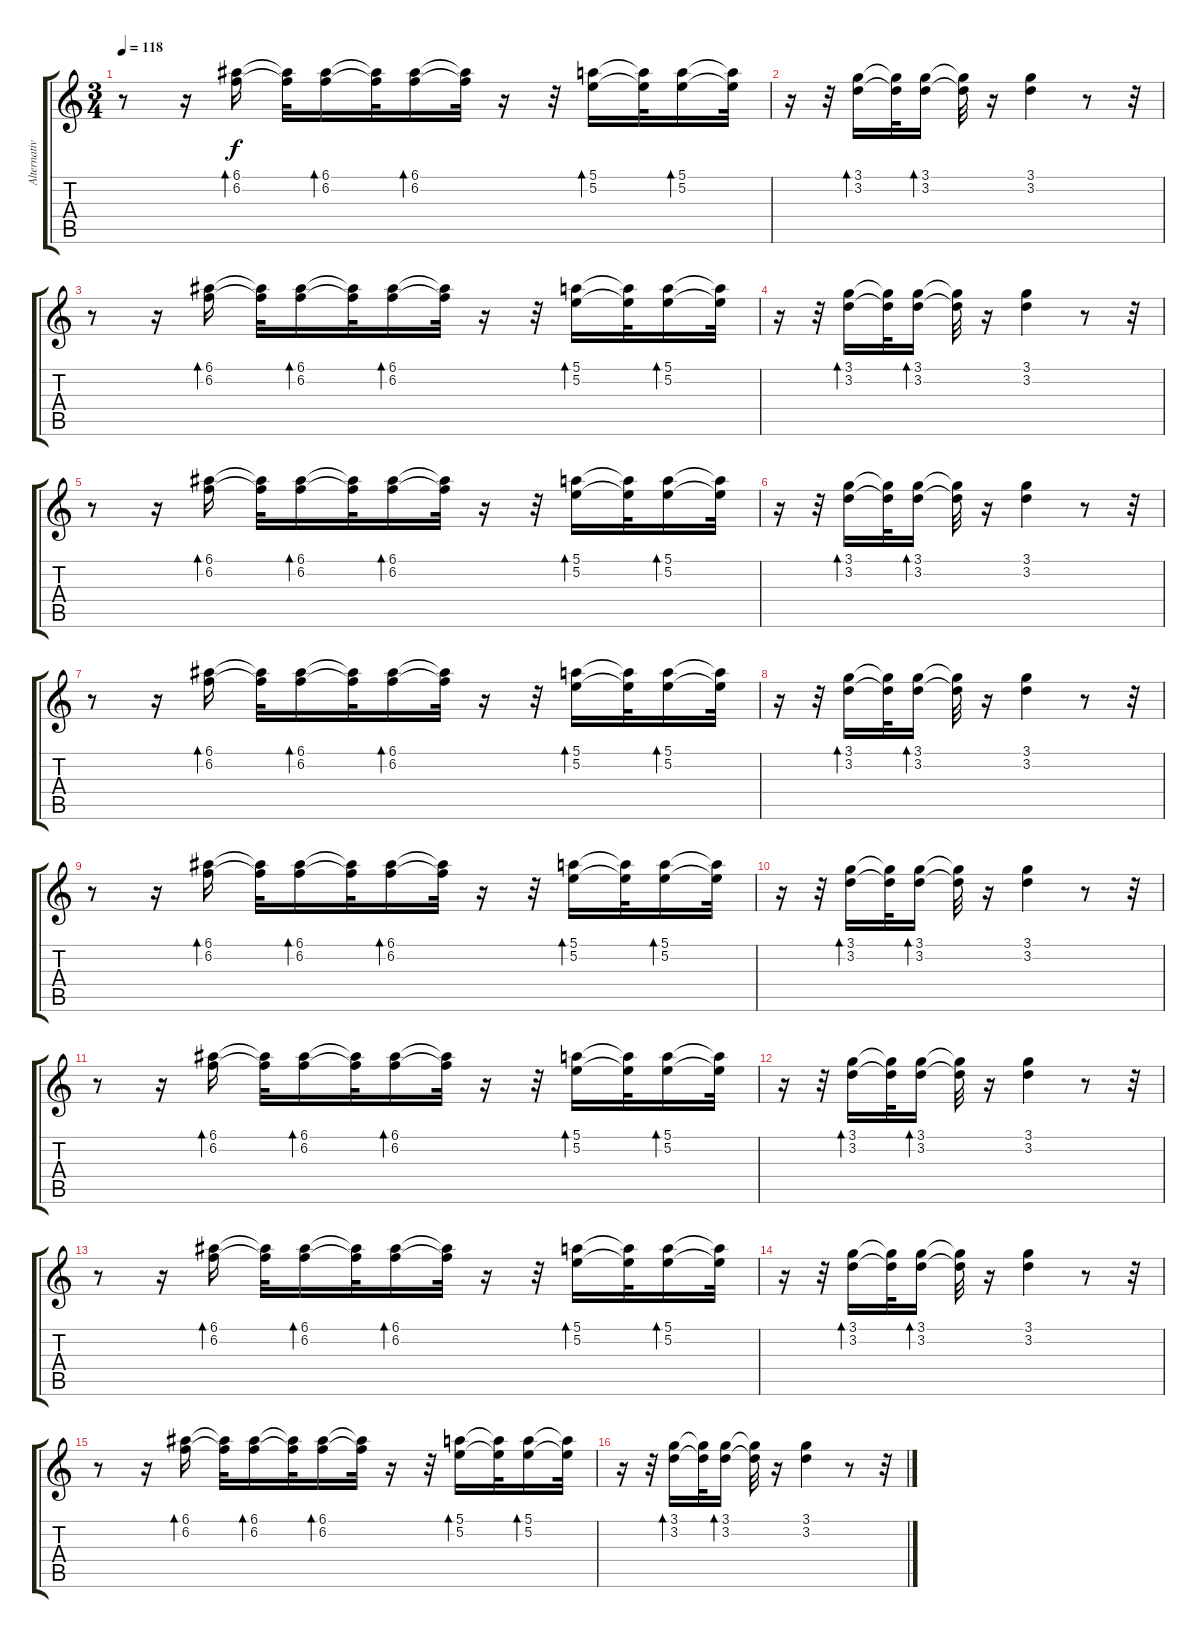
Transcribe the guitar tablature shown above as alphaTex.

\track ("Alternativa" "Alternativ") {instrument overdrivenguitar}
\staff {score tabs}
\tuning (E4 B3 G3 D3 A2 E2) {hide}
\ts (3 4)
\tempo 118
\clef g2
\ks c
r.8{dy f} r.16 (6.1 6.2).16{bd 120} (6.1{t} 6.2{t}).32 (6.1 6.2).16{bd 480} (6.1{t} 6.2{t}).32 (6.1 6.2).16{bd 480} (6.1{t} 6.2{t}).32 r.16 r.32 (5.1 5.2).16{bd 480} (5.1{t} 5.2{t}).32 (5.1 5.2).16{bd 480} (5.1{t} 5.2{t}).32 |
r.16 r.32 (3.1 3.2).16{bd 480} (3.1{t} 3.2{t}).32 (3.1 3.2).16{bd 480} (3.1{t} 3.2{t}).32 r.16 (3.1 3.2).4 r.8 r.32 |
r.8 r.16 (6.1 6.2).16{bd 120} (6.1{t} 6.2{t}).32 (6.1 6.2).16{bd 480} (6.1{t} 6.2{t}).32 (6.1 6.2).16{bd 480} (6.1{t} 6.2{t}).32 r.16 r.32 (5.1 5.2).16{bd 480} (5.1{t} 5.2{t}).32 (5.1 5.2).16{bd 480} (5.1{t} 5.2{t}).32 |
r.16 r.32 (3.1 3.2).16{bd 480} (3.1{t} 3.2{t}).32 (3.1 3.2).16{bd 480} (3.1{t} 3.2{t}).32 r.16 (3.1 3.2).4 r.8 r.32 |
r.8 r.16 (6.1 6.2).16{bd 120} (6.1{t} 6.2{t}).32 (6.1 6.2).16{bd 480} (6.1{t} 6.2{t}).32 (6.1 6.2).16{bd 480} (6.1{t} 6.2{t}).32 r.16 r.32 (5.1 5.2).16{bd 480} (5.1{t} 5.2{t}).32 (5.1 5.2).16{bd 480} (5.1{t} 5.2{t}).32 |
r.16 r.32 (3.1 3.2).16{bd 480} (3.1{t} 3.2{t}).32 (3.1 3.2).16{bd 480} (3.1{t} 3.2{t}).32 r.16 (3.1 3.2).4 r.8 r.32 |
r.8 r.16 (6.1 6.2).16{bd 120} (6.1{t} 6.2{t}).32 (6.1 6.2).16{bd 480} (6.1{t} 6.2{t}).32 (6.1 6.2).16{bd 480} (6.1{t} 6.2{t}).32 r.16 r.32 (5.1 5.2).16{bd 480} (5.1{t} 5.2{t}).32 (5.1 5.2).16{bd 480} (5.1{t} 5.2{t}).32 |
r.16 r.32 (3.1 3.2).16{bd 480} (3.1{t} 3.2{t}).32 (3.1 3.2).16{bd 480} (3.1{t} 3.2{t}).32 r.16 (3.1 3.2).4 r.8 r.32 |
r.8 r.16 (6.1 6.2).16{bd 120} (6.1{t} 6.2{t}).32 (6.1 6.2).16{bd 480} (6.1{t} 6.2{t}).32 (6.1 6.2).16{bd 480} (6.1{t} 6.2{t}).32 r.16 r.32 (5.1 5.2).16{bd 480} (5.1{t} 5.2{t}).32 (5.1 5.2).16{bd 480} (5.1{t} 5.2{t}).32 |
r.16 r.32 (3.1 3.2).16{bd 480} (3.1{t} 3.2{t}).32 (3.1 3.2).16{bd 480} (3.1{t} 3.2{t}).32 r.16 (3.1 3.2).4 r.8 r.32 |
r.8 r.16 (6.1 6.2).16{bd 120} (6.1{t} 6.2{t}).32 (6.1 6.2).16{bd 480} (6.1{t} 6.2{t}).32 (6.1 6.2).16{bd 480} (6.1{t} 6.2{t}).32 r.16 r.32 (5.1 5.2).16{bd 480} (5.1{t} 5.2{t}).32 (5.1 5.2).16{bd 480} (5.1{t} 5.2{t}).32 |
r.16 r.32 (3.1 3.2).16{bd 480} (3.1{t} 3.2{t}).32 (3.1 3.2).16{bd 480} (3.1{t} 3.2{t}).32 r.16 (3.1 3.2).4 r.8 r.32 |
r.8 r.16 (6.1 6.2).16{bd 120} (6.1{t} 6.2{t}).32 (6.1 6.2).16{bd 480} (6.1{t} 6.2{t}).32 (6.1 6.2).16{bd 480} (6.1{t} 6.2{t}).32 r.16 r.32 (5.1 5.2).16{bd 480} (5.1{t} 5.2{t}).32 (5.1 5.2).16{bd 480} (5.1{t} 5.2{t}).32 |
r.16 r.32 (3.1 3.2).16{bd 480} (3.1{t} 3.2{t}).32 (3.1 3.2).16{bd 480} (3.1{t} 3.2{t}).32 r.16 (3.1 3.2).4 r.8 r.32 |
r.8 r.16 (6.1 6.2).16{bd 120} (6.1{t} 6.2{t}).32 (6.1 6.2).16{bd 480} (6.1{t} 6.2{t}).32 (6.1 6.2).16{bd 480} (6.1{t} 6.2{t}).32 r.16 r.32 (5.1 5.2).16{bd 480} (5.1{t} 5.2{t}).32 (5.1 5.2).16{bd 480} (5.1{t} 5.2{t}).32 |
r.16 r.32 (3.1 3.2).16{bd 480} (3.1{t} 3.2{t}).32 (3.1 3.2).16{bd 480} (3.1{t} 3.2{t}).32 r.16 (3.1 3.2).4 r.8 r.32
